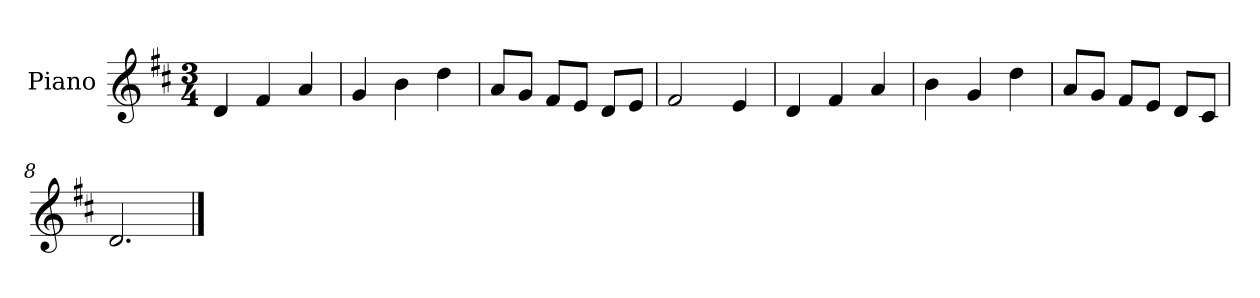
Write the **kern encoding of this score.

**kern
*part1
*staff1
*I"Piano
*I'Pno.
*clefG2
*k[f#c#]
*M3/4
*MM120
=1
4d/
4f#/
4a/
=2
4g/
4b\
4dd\
=3
8a/L
8g/J
8f#/L
8e/J
8d/L
8e/J
=4
2f#/
4e/
=5
4d/
4f#/
4a/
=6
4b\
4g/
4dd\
=7
8a/L
8g/J
8f#/L
8e/J
8d/L
8c#/J
=8
2.d/
==
*-
